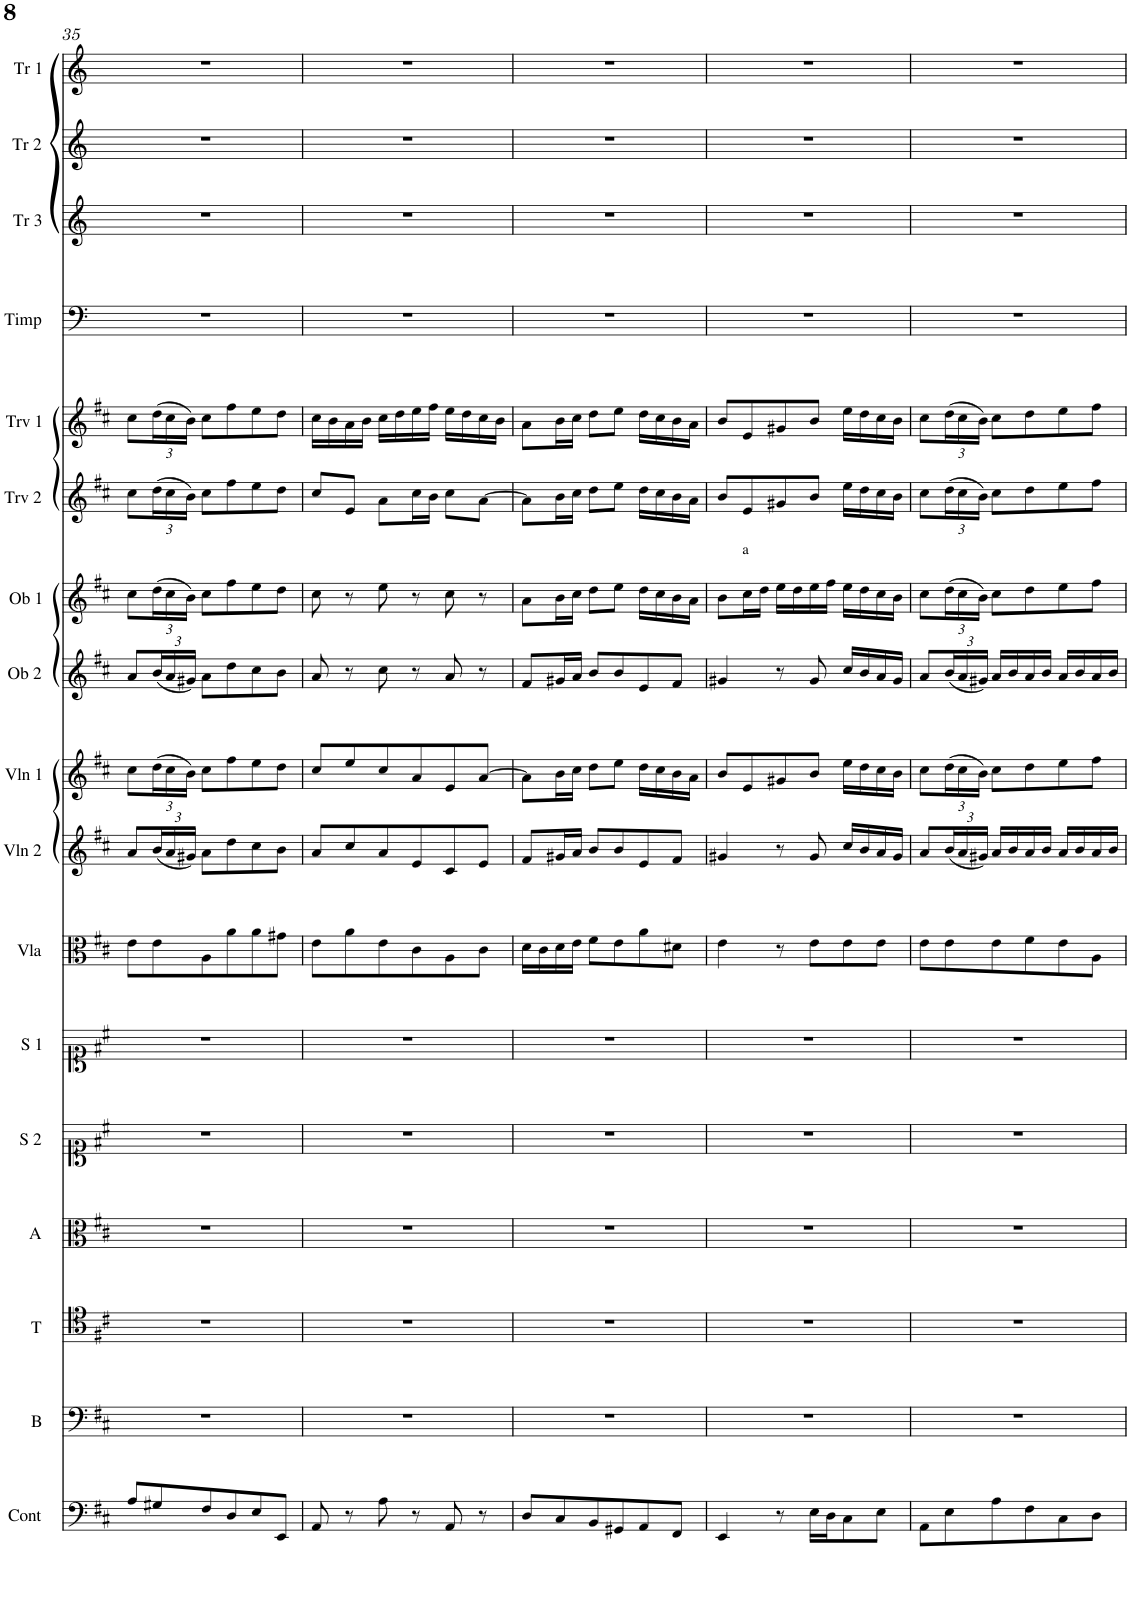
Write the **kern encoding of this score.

**kern	**kern	**kern	**kern	**kern	**kern	**kern	**kern	**kern	**kern	**kern	**kern	**kern	**kern	**kern	**kern	**kern
*part17	*part16	*part15	*part14	*part13	*part12	*part11	*part10	*part9	*part8	*part7	*part6	*part5	*part4	*part3	*part2	*part1
*staff17	*staff16	*staff15	*staff14	*staff13	*staff12	*staff11	*staff10	*staff9	*staff8	*staff7	*staff6	*staff5	*staff4	*staff3	*staff2	*staff1
*I"Continuo	*I"Bass	*I"Tenor	*I"Alto	*I"Soprano 2	*I"Soprano 1	*I"Viola	*I"Violin 2	*I"Violin 1	*I"Oboe 2	*I"Oboe 1	*I"Traverso 2	*I"Traverso 1	*I"Timpani	*I"Tromba 3	*I"Tromba 2	*I"Tromba 1
*I'Cont	*I'B	*I'T	*I'A	*I'S 2	*I'S 1	*I'Vla	*I'Vln 2	*I'Vln 1	*I'Ob 2	*I'Ob 1	*I'Trv 2	*I'Trv 1	*I'Timp	*I'Tr 3	*I'Tr 2	*I'Tr 1
!!LO:PB:g=z
*clefF4	*clefF4	*clefC4	*clefC3	*clefC1	*clefC1	*clefC3	*clefG2	*clefG2	*clefG2	*clefG2	*clefG2	*clefG2	*clefF4	*clefG2	*clefG2	*clefG2
*	*	*	*	*	*	*	*	*	*	*	*	*	*Trd-1c-2	*Trd-1c-2	*Trd-1c-2	*Trd-1c-2
*k[f#c#]	*k[f#c#]	*k[f#c#]	*k[f#c#]	*k[f#c#]	*k[f#c#]	*k[f#c#]	*k[f#c#]	*k[f#c#]	*k[f#c#]	*k[f#c#]	*k[f#c#]	*k[f#c#]	*k[]	*k[]	*k[]	*k[]
*M3/4	*M3/4	*M3/4	*M3/4	*M3/4	*M3/4	*M3/4	*M3/4	*M3/4	*M3/4	*M3/4	*M3/4	*M3/4	*M3/4	*M3/4	*M3/4	*M3/4
=35	=35	=35	=35	=35	=35	=35	=35	=35	=35	=35	=35	=35	=35	=35	=35	=35
8A/L	2.r	2.r	2.r	2.r	2.r	8e\L	8a/L	8cc#\L	8a/L	8cc#\L	8cc#\L	8cc#\L	2.r	2.r	2.r	2.r
*	*	*	*	*	*	*	*Xbrackettup	*Xbrackettup	*Xbrackettup	*Xbrackettup	*Xbrackettup	*Xbrackettup	*	*	*	*
8G#X/	.	.	.	.	.	8e\	(24b/L	(24dd\L	(24b/L	(24dd\L	(24dd\L	(24dd\L	.	.	.	.
.	.	.	.	.	.	.	24a/	24cc#\	24a/	24cc#\	24cc#\	24cc#\	.	.	.	.
.	.	.	.	.	.	.	24g#X/JJ)	24b\JJ)	24g#X/JJ)	24b\JJ)	24b\JJ)	24b\JJ)	.	.	.	.
8F#/	.	.	.	.	.	8A\	8a\L	8cc#\L	8a\L	8cc#\L	8cc#\L	8cc#\L	.	.	.	.
8D/	.	.	.	.	.	8a\	8dd\	8ff#\	8dd\	8ff#\	8ff#\	8ff#\	.	.	.	.
8E/	.	.	.	.	.	8a\	8cc#\	8ee\	8cc#\	8ee\	8ee\	8ee\	.	.	.	.
8EE/J	.	.	.	.	.	8g#X\J	8b\J	8dd\J	8b\J	8dd\J	8dd\J	8dd\J	.	.	.	.
=36	=36	=36	=36	=36	=36	=36	=36	=36	=36	=36	=36	=36	=36	=36	=36	=36
8AA/	2.r	2.r	2.r	2.r	2.r	8e\L	8a/L	8cc#/L	8a/	8cc#\	8cc#/L	16cc#\LL	2.r	2.r	2.r	2.r
.	.	.	.	.	.	.	.	.	.	.	.	16b\	.	.	.	.
8r	.	.	.	.	.	8a\	8cc#/	8ee/	8r	8r	8e/J	16a\	.	.	.	.
.	.	.	.	.	.	.	.	.	.	.	.	16b\JJ	.	.	.	.
8A\	.	.	.	.	.	8e\	8a/	8cc#/	8cc#\	8ee\	8a\L	16cc#\LL	.	.	.	.
.	.	.	.	.	.	.	.	.	.	.	.	16dd\	.	.	.	.
8r	.	.	.	.	.	8c#\	8e/	8a/	8r	8r	16cc#\L	16ee\	.	.	.	.
.	.	.	.	.	.	.	.	.	.	.	16b\JJ	16ff#\JJ	.	.	.	.
8AA/	.	.	.	.	.	8A\	8c#/	8e/	8a/	8cc#\	8cc#\L	16ee\LL	.	.	.	.
.	.	.	.	.	.	.	.	.	.	.	.	16dd\	.	.	.	.
8r	.	.	.	.	.	8c#\J	8e/J	[8a/J	8r	8r	[8a\J	16cc#\	.	.	.	.
.	.	.	.	.	.	.	.	.	.	.	.	16b\JJ	.	.	.	.
=37	=37	=37	=37	=37	=37	=37	=37	=37	=37	=37	=37	=37	=37	=37	=37	=37
8D/L	2.r	2.r	2.r	2.r	2.r	16d\LL	8f#/L	8a\L]	8f#/L	8a\L	8a\L]	8a\L	2.r	2.r	2.r	2.r
.	.	.	.	.	.	16c#\	.	.	.	.	.	.	.	.	.	.
8C#/	.	.	.	.	.	16d\	16g#X/L	16b\L	16g#X/L	16b\L	16b\L	16b\L	.	.	.	.
.	.	.	.	.	.	16e\JJ	16a/JJ	16cc#\JJ	16a/JJ	16cc#\JJ	16cc#\JJ	16cc#\JJ	.	.	.	.
8BB/	.	.	.	.	.	8f#\L	8b/L	8dd\L	8b/L	8dd\L	8dd\L	8dd\L	.	.	.	.
8GG#X/	.	.	.	.	.	8e\	8b/	8ee\J	8b/	8ee\J	8ee\J	8ee\J	.	.	.	.
8AA/	.	.	.	.	.	8a\	8e/	16dd\LL	8e/	16dd\LL	16dd\LL	16dd\LL	.	.	.	.
.	.	.	.	.	.	.	.	16cc#\	.	16cc#\	16cc#\	16cc#\	.	.	.	.
8FF#/J	.	.	.	.	.	8d#X\J	8f#/J	16b\	8f#/J	16b\	16b\	16b\	.	.	.	.
.	.	.	.	.	.	.	.	16a\JJ	.	16a\JJ	16a\JJ	16a\JJ	.	.	.	.
=38	=38	=38	=38	=38	=38	=38	=38	=38	=38	=38	=38	=38	=38	=38	=38	=38
4EE/	2.r	2.r	2.r	2.r	2.r	4e\	4g#X/	8b/L	4g#X/	8b\L	8b/L	8b/L	2.r	2.r	2.r	2.r
!	!	!	!	!	!	!	!	!	!	!LO:TX:a:t=a	!	!	!	!	!	!
.	.	.	.	.	.	.	.	8e/	.	16cc#\L	8e/	8e/	.	.	.	.
.	.	.	.	.	.	.	.	.	.	16dd\JJ	.	.	.	.	.	.
8r	.	.	.	.	.	8r	8r	8g#X/	8r	16ee\LL	8g#X/	8g#X/	.	.	.	.
.	.	.	.	.	.	.	.	.	.	16dd\	.	.	.	.	.	.
16E\LL	.	.	.	.	.	8e\L	8g#/	8b/J	8g#/	16ee\	8b/J	8b/J	.	.	.	.
16D\J	.	.	.	.	.	.	.	.	.	16ff#\JJ	.	.	.	.	.	.
8C#\	.	.	.	.	.	8e\	16cc#/LL	16ee\LL	16cc#/LL	16ee\LL	16ee\LL	16ee\LL	.	.	.	.
.	.	.	.	.	.	.	16b/	16dd\	16b/	16dd\	16dd\	16dd\	.	.	.	.
8E\J	.	.	.	.	.	8e\J	16a/	16cc#\	16a/	16cc#\	16cc#\	16cc#\	.	.	.	.
.	.	.	.	.	.	.	16g#/JJ	16b\JJ	16g#/JJ	16b\JJ	16b\JJ	16b\JJ	.	.	.	.
=39	=39	=39	=39	=39	=39	=39	=39	=39	=39	=39	=39	=39	=39	=39	=39	=39
8AA\L	2.r	2.r	2.r	2.r	2.r	8e\L	8a/L	8cc#\L	8a/L	8cc#\L	8cc#\L	8cc#\L	2.r	2.r	2.r	2.r
8E\	.	.	.	.	.	8e\	(24b/L	(24dd\L	(24b/L	(24dd\L	(24dd\L	(24dd\L	.	.	.	.
.	.	.	.	.	.	.	24a/	24cc#\	24a/	24cc#\	24cc#\	24cc#\	.	.	.	.
.	.	.	.	.	.	.	24g#X/JJ)	24b\JJ)	24g#X/JJ)	24b\JJ)	24b\JJ)	24b\JJ)	.	.	.	.
8A\	.	.	.	.	.	8e\	16a/LL	8cc#\L	16a/LL	8cc#\L	8cc#\L	8cc#\L	.	.	.	.
.	.	.	.	.	.	.	16b/	.	16b/	.	.	.	.	.	.	.
8F#\	.	.	.	.	.	8f#\	16a/	8dd\	16a/	8dd\	8dd\	8dd\	.	.	.	.
.	.	.	.	.	.	.	16b/JJ	.	16b/JJ	.	.	.	.	.	.	.
8C#\	.	.	.	.	.	8e\	16a/LL	8ee\	16a/LL	8ee\	8ee\	8ee\	.	.	.	.
.	.	.	.	.	.	.	16b/	.	16b/	.	.	.	.	.	.	.
8D\J	.	.	.	.	.	8A\J	16a/	8ff#\J	16a/	8ff#\J	8ff#\J	8ff#\J	.	.	.	.
.	.	.	.	.	.	.	16b/JJ	.	16b/JJ	.	.	.	.	.	.	.
=	=	=	=	=	=	=	=	=	=	=	=	=	=	=	=	=
*-	*-	*-	*-	*-	*-	*-	*-	*-	*-	*-	*-	*-	*-	*-	*-	*-
